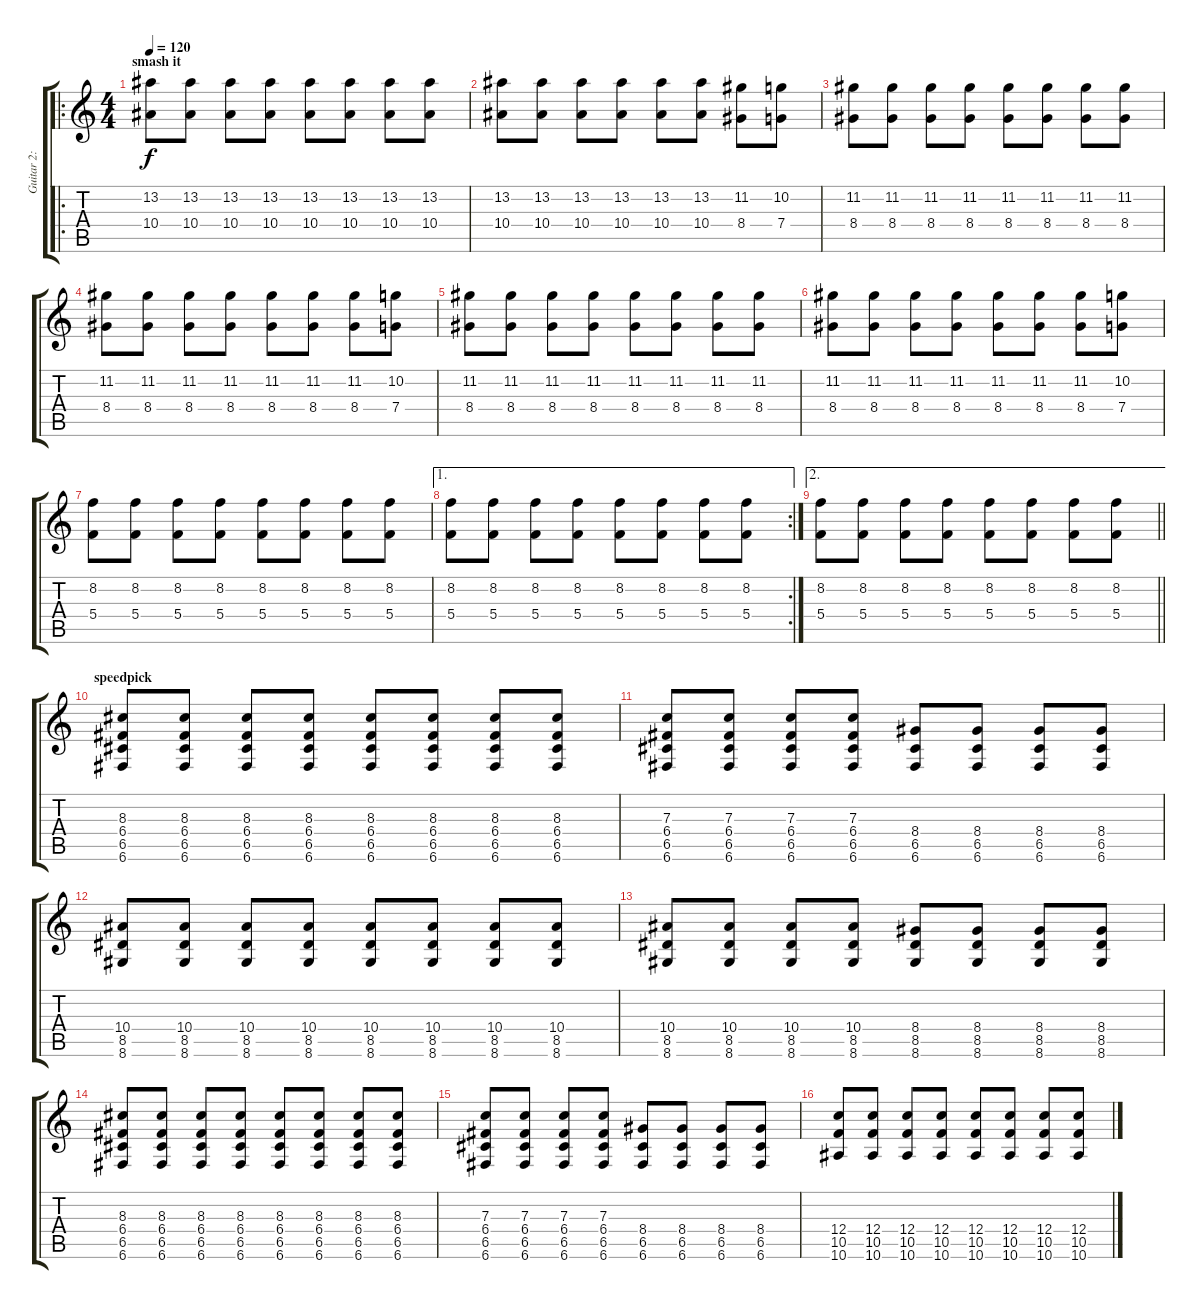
\track ("Guitar 2: Damon" "Guitar 2: ") {instrument distortionguitar}
\staff {score tabs}
\tuning (D4 A3 F3 C3 G2 C2) {hide}
\ro
\ts (4 4)
\section ("" "smash it")
\tempo 120
\clef g2
\ks c
(13.2 10.4).8{dy f volume 13 balance 0 instrument distortionguitar} (13.2 10.4).8 (13.2 10.4).8 (13.2 10.4).8 (13.2 10.4).8 (13.2 10.4).8 (13.2 10.4).8 (13.2 10.4).8 |
(13.2 10.4).8 (13.2 10.4).8 (13.2 10.4).8 (13.2 10.4).8 (13.2 10.4).8 (13.2 10.4).8 (11.2 8.4).8 (10.2 7.4).8 |
(11.2 8.4).8 (11.2 8.4).8 (11.2 8.4).8 (11.2 8.4).8 (11.2 8.4).8 (11.2 8.4).8 (11.2 8.4).8 (11.2 8.4).8 |
(11.2 8.4).8 (11.2 8.4).8 (11.2 8.4).8 (11.2 8.4).8 (11.2 8.4).8 (11.2 8.4).8 (11.2 8.4).8 (10.2 7.4).8 |
(11.2 8.4).8 (11.2 8.4).8 (11.2 8.4).8 (11.2 8.4).8 (11.2 8.4).8 (11.2 8.4).8 (11.2 8.4).8 (11.2 8.4).8 |
(11.2 8.4).8 (11.2 8.4).8 (11.2 8.4).8 (11.2 8.4).8 (11.2 8.4).8 (11.2 8.4).8 (11.2 8.4).8 (10.2 7.4).8 |
(8.2 5.4).8 (8.2 5.4).8 (8.2 5.4).8 (8.2 5.4).8 (8.2 5.4).8 (8.2 5.4).8 (8.2 5.4).8 (8.2 5.4).8 |
\ae 1
\rc 2
(8.2 5.4).8 (8.2 5.4).8 (8.2 5.4).8 (8.2 5.4).8 (8.2 5.4).8 (8.2 5.4).8 (8.2 5.4).8 (8.2 5.4).8 |
\ae 2
\barLineRight lightlight
(8.2 5.4).8 (8.2 5.4).8 (8.2 5.4).8 (8.2 5.4).8 (8.2 5.4).8 (8.2 5.4).8 (8.2 5.4).8 (8.2 5.4).8 |
\section ("" "speedpick")
(8.3 6.4 6.5 6.6).8 (8.3 6.4 6.5 6.6).8 (8.3 6.4 6.5 6.6).8 (8.3 6.4 6.5 6.6).8 (8.3 6.4 6.5 6.6).8 (8.3 6.4 6.5 6.6).8 (8.3 6.4 6.5 6.6).8 (8.3 6.4 6.5 6.6).8 |
(7.3 6.4 6.5 6.6).8 (7.3 6.4 6.5 6.6).8 (7.3 6.4 6.5 6.6).8 (7.3 6.4 6.5 6.6).8 (8.4 6.5 6.6).8 (8.4 6.5 6.6).8 (8.4 6.5 6.6).8 (8.4 6.5 6.6).8 |
(10.4 8.5 8.6).8 (10.4 8.5 8.6).8 (10.4 8.5 8.6).8 (10.4 8.5 8.6).8 (10.4 8.5 8.6).8 (10.4 8.5 8.6).8 (10.4 8.5 8.6).8 (10.4 8.5 8.6).8 |
(10.4 8.5 8.6).8 (10.4 8.5 8.6).8 (10.4 8.5 8.6).8 (10.4 8.5 8.6).8 (8.4 8.5 8.6).8 (8.4 8.5 8.6).8 (8.4 8.5 8.6).8 (8.4 8.5 8.6).8 |
(8.3 6.4 6.5 6.6).8 (8.3 6.4 6.5 6.6).8 (8.3 6.4 6.5 6.6).8 (8.3 6.4 6.5 6.6).8 (8.3 6.4 6.5 6.6).8 (8.3 6.4 6.5 6.6).8 (8.3 6.4 6.5 6.6).8 (8.3 6.4 6.5 6.6).8 |
(7.3 6.4 6.5 6.6).8 (7.3 6.4 6.5 6.6).8 (7.3 6.4 6.5 6.6).8 (7.3 6.4 6.5 6.6).8 (8.4 6.5 6.6).8 (8.4 6.5 6.6).8 (8.4 6.5 6.6).8 (8.4 6.5 6.6).8 |
(12.4 10.5 10.6).8 (12.4 10.5 10.6).8 (12.4 10.5 10.6).8 (12.4 10.5 10.6).8 (12.4 10.5 10.6).8 (12.4 10.5 10.6).8 (12.4 10.5 10.6).8 (12.4 10.5 10.6).8
